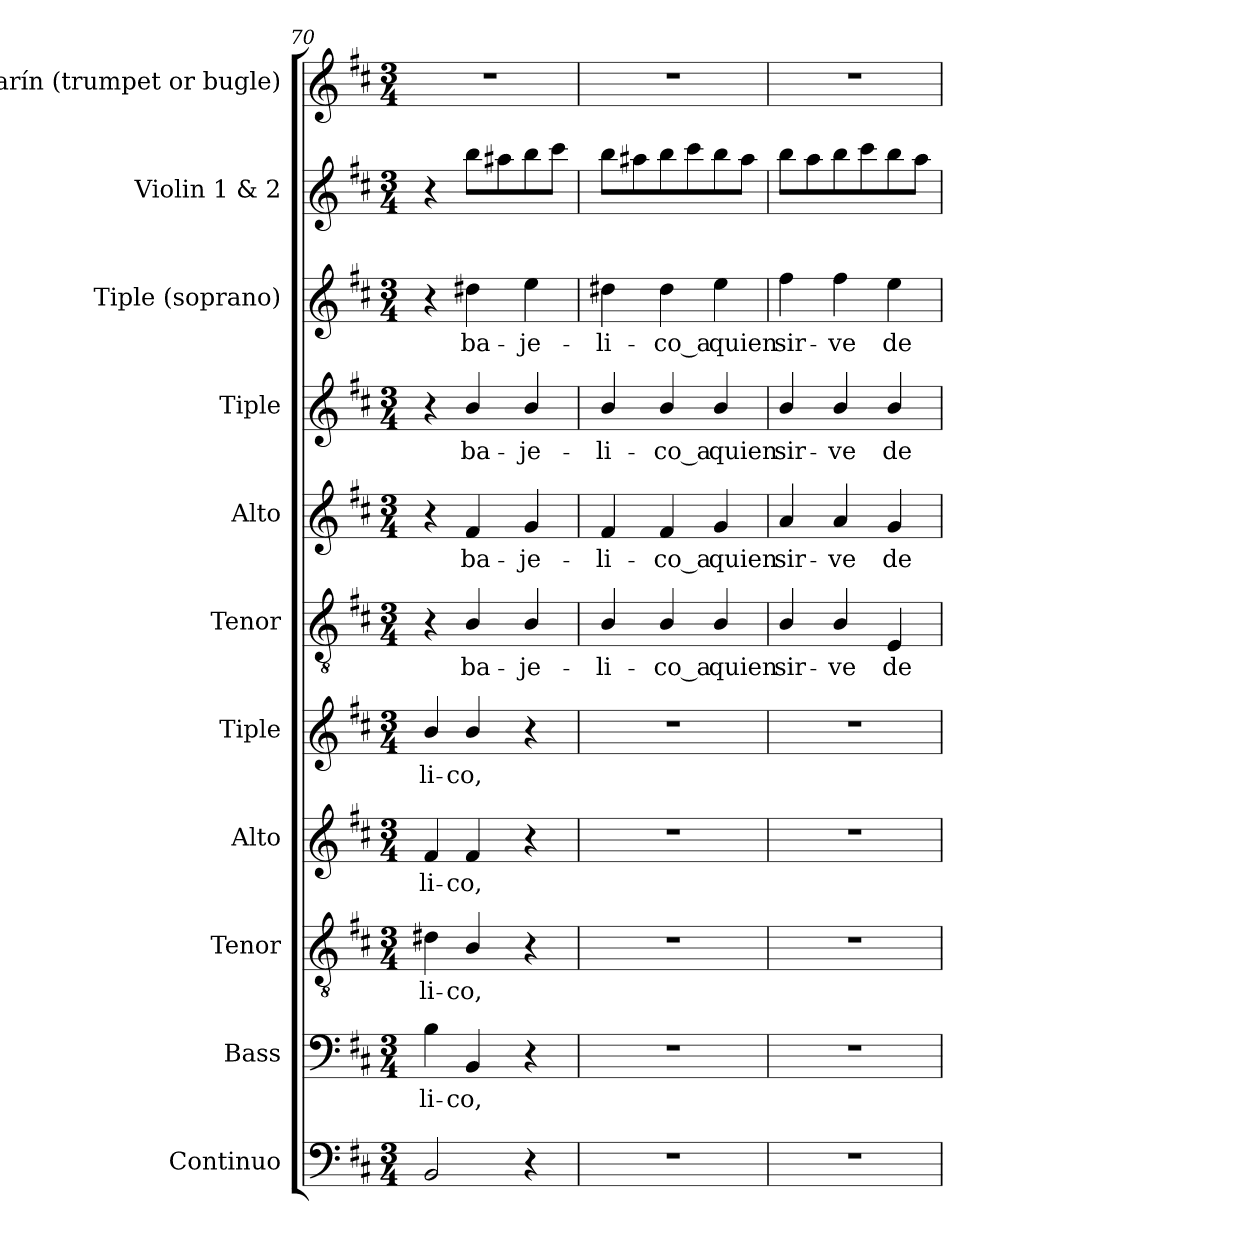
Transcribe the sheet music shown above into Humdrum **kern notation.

**kern	**kern	**text	**kern	**text	**kern	**text	**kern	**text	**kern	**text	**kern	**text	**kern	**text	**kern	**text	**kern	**kern
*part11	*part10	*part10	*part9	*part9	*part8	*part8	*part7	*part7	*part6	*part6	*part5	*part5	*part4	*part4	*part3	*part3	*part2	*part1
*staff11	*staff10	*staff10	*staff9	*staff9	*staff8	*staff8	*staff7	*staff7	*staff6	*staff6	*staff5	*staff5	*staff4	*staff4	*staff3	*staff3	*staff2	*staff1
*I"Continuo	*I"Bass	*	*I"Tenor	*	*I"Alto	*	*I"Tiple	*	*I"Tenor	*	*I"Alto	*	*I"Tiple	*	*I"Tiple (soprano)	*	*I"Violin 1  & 2	*I"Clarín (trumpet or bugle)
*I'Cont.	*I'B.	*	*I'T.	*	*I'A.	*	*	*	*I'T.	*	*I'A.	*	*	*	*I'S.	*	*	*I'Tr.
*clefF4	*clefF4	*	*clefGv2	*	*clefG2	*	*clefG2	*	*clefGv2	*	*clefG2	*	*clefG2	*	*clefG2	*	*clefG2	*clefG2
*	*	*	*ITrd7c12	*	*	*	*	*	*ITrd7c12	*	*	*	*	*	*	*	*	*
*k[f#c#]	*k[f#c#]	*	*k[f#c#]	*	*k[f#c#]	*	*k[f#c#]	*	*k[f#c#]	*	*k[f#c#]	*	*k[f#c#]	*	*k[f#c#]	*	*k[f#c#]	*k[f#c#]
*D:	*D:	*	*D:	*	*D:	*	*D:	*	*D:	*	*D:	*	*D:	*	*D:	*	*D:	*D:
*M3/4	*M3/4	*	*M3/4	*	*M3/4	*	*M3/4	*	*M3/4	*	*M3/4	*	*M3/4	*	*M3/4	*	*M3/4	*M3/4
=70	=70	=70	=70	=70	=70	=70	=70	=70	=70	=70	=70	=70	=70	=70	=70	=70	=70	=70
!	!	!LO:LY:b:color=#000000	!	!	!	!	!	!	!	!	!	!	!	!	!	!	!	!
!	!	!	!	!LO:LY:b:color=#000000	!	!	!	!	!	!	!	!	!	!	!	!	!	!
!	!	!	!	!	!	!LO:LY:b:color=#000000	!	!	!	!	!	!	!	!	!	!	!	!
!	!	!	!	!	!	!	!	!LO:LY:b:color=#000000	!	!	!	!	!	!	!	!	!	!LO:N:vis=1
2BBi/	4Bi\	-li-	4D#Xi\	-li-	4f#i/	-li-	4bi/	-li-	4r	.	4r	.	4r	.	4r	.	4r	2.r
!	!	!LO:LY:b:color=#000000	!	!	!	!	!	!	!	!	!	!	!	!	!	!	!	!
!	!	!	!	!LO:LY:b:color=#000000	!	!	!	!	!	!	!	!	!	!	!	!	!	!
!	!	!	!	!	!	!LO:LY:b:color=#000000	!	!	!	!	!	!	!	!	!	!	!	!
!	!	!	!	!	!	!	!	!LO:LY:b:color=#000000	!	!	!	!	!	!	!	!	!	!
!	!	!	!	!	!	!	!	!	!	!LO:LY:b:color=#000000	!	!	!	!	!	!	!	!
!	!	!	!	!	!	!	!	!	!	!	!	!LO:LY:b:color=#000000	!	!	!	!	!	!
!	!	!	!	!	!	!	!	!	!	!	!	!	!	!LO:LY:b:color=#000000	!	!	!	!
!	!	!	!	!	!	!	!	!	!	!	!	!	!	!	!	!LO:LY:b:color=#000000	!	!
.	4BBi/	-co,	4BBi/	-co,	4f#i/	-co,	4bi/	-co,	4BBi/	ba-	4f#i/	ba-	4bi/	ba-	4dd#Xi\	ba-	8bbi\L	.
.	.	.	.	.	.	.	.	.	.	.	.	.	.	.	.	.	8aa#Xi\	.
!	!	!	!	!	!	!	!	!	!	!LO:LY:b:color=#000000	!	!	!	!	!	!	!	!
!	!	!	!	!	!	!	!	!	!	!	!	!LO:LY:b:color=#000000	!	!	!	!	!	!
!	!	!	!	!	!	!	!	!	!	!	!	!	!	!LO:LY:b:color=#000000	!	!	!	!
!	!	!	!	!	!	!	!	!	!	!	!	!	!	!	!	!LO:LY:b:color=#000000	!	!
4r	4r	.	4r	.	4r	.	4r	.	4BBi/	-je-	4gi/	-je-	4bi/	-je-	4eei\	-je-	8bbi\	.
.	.	.	.	.	.	.	.	.	.	.	.	.	.	.	.	.	8ccc#i\J	.
=71	=71	=71	=71	=71	=71	=71	=71	=71	=71	=71	=71	=71	=71	=71	=71	=71	=71	=71
!LO:N:vis=1	!LO:N:vis=1	!	!LO:N:vis=1	!	!LO:N:vis=1	!	!LO:N:vis=1	!	!	!	!	!	!	!	!	!	!	!
!	!	!	!	!	!	!	!	!	!	!LO:LY:b:color=#000000	!	!	!	!	!	!	!	!
!	!	!	!	!	!	!	!	!	!	!	!	!LO:LY:b:color=#000000	!	!	!	!	!	!
!	!	!	!	!	!	!	!	!	!	!	!	!	!	!LO:LY:b:color=#000000	!	!	!	!
!	!	!	!	!	!	!	!	!	!	!	!	!	!	!	!	!LO:LY:b:color=#000000	!	!LO:N:vis=1
2.r	2.r	.	2.r	.	2.r	.	2.r	.	4BBi/	-li-	4f#i/	-li-	4bi/	-li-	4dd#Xi\	-li-	8bbi\L	2.r
.	.	.	.	.	.	.	.	.	.	.	.	.	.	.	.	.	8aa#Xi\	.
!	!	!	!	!	!	!	!	!	!	!LO:LY:b:color=#000000	!	!	!	!	!	!	!	!
!	!	!	!	!	!	!	!	!	!	!	!	!LO:LY:b:color=#000000	!	!	!	!	!	!
!	!	!	!	!	!	!	!	!	!	!	!	!	!	!LO:LY:b:color=#000000	!	!	!	!
!	!	!	!	!	!	!	!	!	!	!	!	!	!	!	!	!LO:LY:b:color=#000000	!	!
.	.	.	.	.	.	.	.	.	4BBi/	-co_a	4f#i/	-co_a	4bi/	-co_a	4dd#i\	-co_a	8bbi\	.
.	.	.	.	.	.	.	.	.	.	.	.	.	.	.	.	.	8ccc#i\	.
!	!	!	!	!	!	!	!	!	!	!LO:LY:b:color=#000000	!	!	!	!	!	!	!	!
!	!	!	!	!	!	!	!	!	!	!	!	!LO:LY:b:color=#000000	!	!	!	!	!	!
!	!	!	!	!	!	!	!	!	!	!	!	!	!	!LO:LY:b:color=#000000	!	!	!	!
!	!	!	!	!	!	!	!	!	!	!	!	!	!	!	!	!LO:LY:b:color=#000000	!	!
.	.	.	.	.	.	.	.	.	4BBi/	quien	4gi/	quien	4bi/	quien	4eei\	quien	8bbi\	.
.	.	.	.	.	.	.	.	.	.	.	.	.	.	.	.	.	8aa#i\J	.
=72	=72	=72	=72	=72	=72	=72	=72	=72	=72	=72	=72	=72	=72	=72	=72	=72	=72	=72
!LO:N:vis=1	!LO:N:vis=1	!	!LO:N:vis=1	!	!LO:N:vis=1	!	!LO:N:vis=1	!	!	!	!	!	!	!	!	!	!	!
!	!	!	!	!	!	!	!	!	!	!LO:LY:b:color=#000000	!	!	!	!	!	!	!	!
!	!	!	!	!	!	!	!	!	!	!	!	!LO:LY:b:color=#000000	!	!	!	!	!	!
!	!	!	!	!	!	!	!	!	!	!	!	!	!	!LO:LY:b:color=#000000	!	!	!	!
!	!	!	!	!	!	!	!	!	!	!	!	!	!	!	!	!LO:LY:b:color=#000000	!	!LO:N:vis=1
2.r	2.r	.	2.r	.	2.r	.	2.r	.	4BBi/	sir-	4ai/	sir-	4bi/	sir-	4ff#i\	sir-	8bbi\L	2.r
.	.	.	.	.	.	.	.	.	.	.	.	.	.	.	.	.	8aai\	.
!	!	!	!	!	!	!	!	!	!	!LO:LY:b:color=#000000	!	!	!	!	!	!	!	!
!	!	!	!	!	!	!	!	!	!	!	!	!LO:LY:b:color=#000000	!	!	!	!	!	!
!	!	!	!	!	!	!	!	!	!	!	!	!	!	!LO:LY:b:color=#000000	!	!	!	!
!	!	!	!	!	!	!	!	!	!	!	!	!	!	!	!	!LO:LY:b:color=#000000	!	!
.	.	.	.	.	.	.	.	.	4BBi/	-ve	4ai/	-ve	4bi/	-ve	4ff#i\	-ve	8bbi\	.
.	.	.	.	.	.	.	.	.	.	.	.	.	.	.	.	.	8ccc#i\	.
!	!	!	!	!	!	!	!	!	!	!LO:LY:b:color=#000000	!	!	!	!	!	!	!	!
!	!	!	!	!	!	!	!	!	!	!	!	!LO:LY:b:color=#000000	!	!	!	!	!	!
!	!	!	!	!	!	!	!	!	!	!	!	!	!	!LO:LY:b:color=#000000	!	!	!	!
!	!	!	!	!	!	!	!	!	!	!	!	!	!	!	!	!LO:LY:b:color=#000000	!	!
.	.	.	.	.	.	.	.	.	4EEi/	de	4gi/	de	4bi/	de	4eei\	de	8bbi\	.
.	.	.	.	.	.	.	.	.	.	.	.	.	.	.	.	.	8aai\J	.
=	=	=	=	=	=	=	=	=	=	=	=	=	=	=	=	=	=	=
*-	*-	*-	*-	*-	*-	*-	*-	*-	*-	*-	*-	*-	*-	*-	*-	*-	*-	*-
